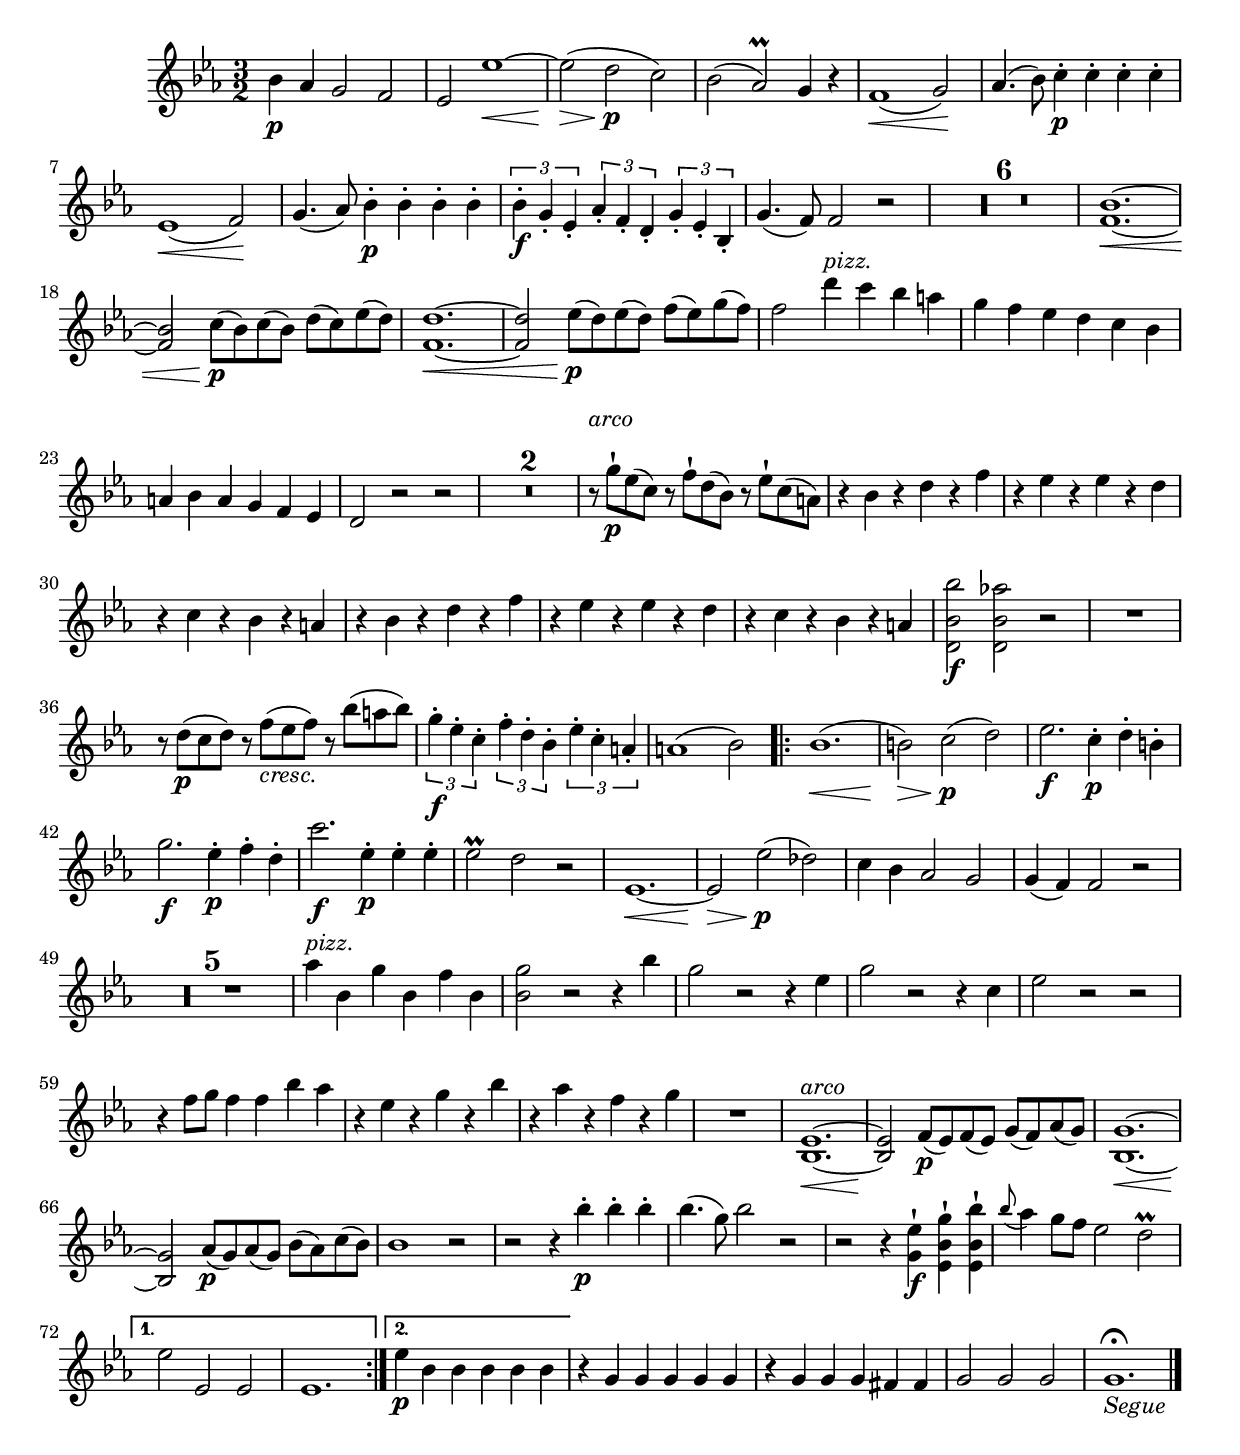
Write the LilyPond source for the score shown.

\version "2.10.25"      %Gossec - Symphonie mi bémol
                        %Violon1 - 1er mvt
\relative c''{
\clef treble
\key ees \major
\time 3/2




bes4\p aes g2 f
ees ees'1\< ~
ees2\!\>( d\p c)
bes( aes)\prall g4 r
f1\<( g2)\!
aes4.( bes8) c4-.\p c-. c-. c-.
ees,1(\< f2)\!
g4.( aes8) bes4-.\p bes-. bes-. bes-.
\times 2/3 {bes4-.\f g-. ees-.} \times 2/3 {aes4-. f-. d-.} \times 2/3 {g4-. ees-. bes-.}
g'4.( f8) f2 r
\set Score.skipBars = ##t R1. * 6 
%
%
%
%
%
<f bes>1.\< ~
<f bes>2 c'8\p( bes) c( bes) d( c) ees( d)
<f, d'>1.\< ~
<f d'>2 ees'8\p( d) ees( d) f( ees) g( f)
f2 d'4^\markup{\italic "pizz."} c bes a
g f ees d c bes
a bes a g f ees 
d2 r r
\set Score.skipBars = ##t R1. * 2 
%
r8^\markup{\pad-markup #2.0 \italic "arco"} g'-|\p ees( c) r f-| d( bes) r ees-| c( a)
r4 bes r d r f
r ees r ees r d
r c r bes r a
r bes r d r f
r ees r ees r d
r c r bes r a
<d, bes' bes'>2\f <d bes' aes'!> r
R1.
r8 d'\p( c d) r f_\markup{\italic "cresc."}( ees f) r bes( a bes)
\times 2/3 {g4-.\f ees-. c-.} \times 2/3 {f-. d-. bes-.} \times 2/3 {ees-. c-. a-.}
a1( bes2) \repeat volta 2 {
bes1.\<(
b2\!\>) c\p\!( d)
ees2.\f c4-.\p d-. b-.
g'2.\f ees4-.\p f-. d-.
c'2.\f ees,4-.\p ees-. ees-.
ees2\prall d r
ees,1.\< ~
ees2\!\> ees'\!\p( des)
c4 bes aes2 g
g4( f) f2 r
\set Score.skipBars = ##t R1. * 5 
%
%
%
%
aes'4^\markup{\italic "pizz."} bes, g' bes, f' bes,
<bes g'>2 r r4 bes'
g2 r r4 ees
g2 r r4 c,
ees2 r r
r4 f8 g f4 f bes aes
r ees r g r bes
r aes r f r g
R1.
<bes,, ees>1.\<^\markup{\italic "arco"}  ~
<bes ees>2\! f'8\p( ees) f( ees) g( f) aes( g)
<bes, g'>1.\< ~
<bes g'>2\! aes'8\p( g) aes( g) bes( aes) c( bes)
bes1 r2
r r4 bes'-.\p bes-. bes-.
bes4.( g8) bes2 r
r r4 <g, ees'>-|\f <ees bes' g'>-| <ees bes' bes'>-|
\appoggiatura bes''8 aes4 g8 f ees2 d\prall }
\alternative { {ees2 ees, ees | ees1.} 
   {ees'4\p bes bes bes bes bes } }
r g g g g g
r g g g fis fis
g2 g g
g1.^\fermataMarkup_\markup{\italic "Segue"} \bar "|." 
}
